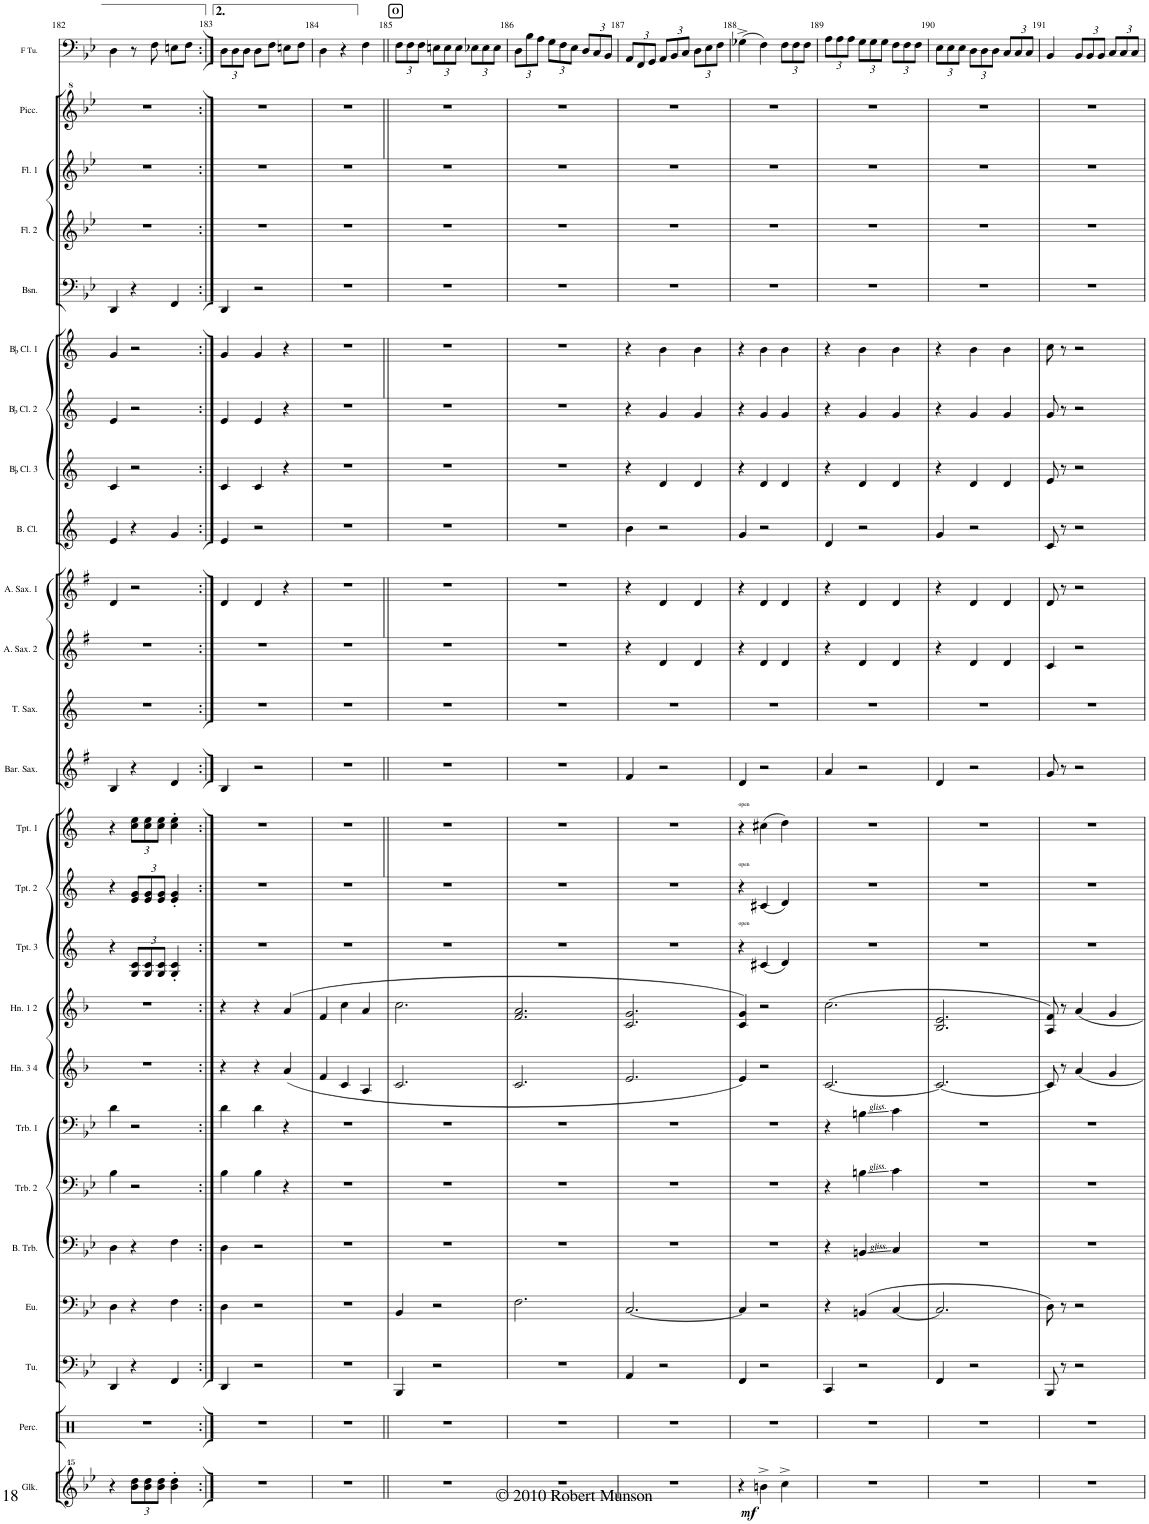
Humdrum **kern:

**kern	**dynam	**kern	**kern	**kern	**kern	**kern	**kern	**kern	**kern	**kern	**kern	**kern	**kern	**kern	**kern	**kern	**kern	**kern	**kern	**kern	**kern	**kern	**kern	**kern	**kern
*part25	*part25	*part24	*part23	*part22	*part21	*part20	*part19	*part18	*part17	*part16	*part15	*part14	*part13	*part12	*part11	*part10	*part9	*part8	*part7	*part6	*part5	*part4	*part3	*part2	*part1
*staff25	*staff25	*staff24	*staff23	*staff22	*staff21	*staff20	*staff19	*staff18	*staff17	*staff16	*staff15	*staff14	*staff13	*staff12	*staff11	*staff10	*staff9	*staff8	*staff7	*staff6	*staff5	*staff4	*staff3	*staff2	*staff1
*I"Glockenspiel	*	*I"Percussion	*I"Tuba	*I"Euphonium	*I"Bass Trombone	*I"Trombone 2	*I"Trombone 1	*I"Horn 3 4	*I"Horn 1 2	*I"BaccidentalFlat Trumpet 3	*I"BaccidentalFlat Trumpet 2	*I"BaccidentalFlat Trumpet 1	*I"Baritone Saxophone	*I"Tenor Saxophone	*I"Alto Saxophone 2	*I"Alto Saxophone 1	*I"Bass Clarinet	*I"BaccidentalFlat Clarinet 3	*I"BaccidentalFlat Clarinet 2	*I"BaccidentalFlat Clarinet 1	*I"Bassoon	*I"Flute 2	*I"Flute 1	*I"Piccolo	*I"Solo F Tuba
*I'Glk.	*	*I'Perc.	*I'Tu.	*I'Eu.	*I'B. Trb.	*I'Trb. 2	*I'Trb. 1	*I'Hn. 3 4	*I'Hn. 1 2	*I'Tpt. 3	*I'Tpt. 2	*I'Tpt. 1	*I'Bar. Sax.	*I'T. Sax.	*I'A. Sax. 2	*I'A. Sax. 1	*I'B. Cl.	*I'BaccidentalFlat Cl. 3	*I'BaccidentalFlat Cl. 2	*I'BaccidentalFlat Cl. 1	*I'Bsn.	*I'Fl. 2	*I'Fl. 1	*I'Picc.	*I'F Tu.
!!LO:PB:g=z
*clefG^^2	*	*clefX	*clefF4	*clefF4	*clefF4	*clefF4	*clefF4	*clefG2	*clefG2	*clefG2	*clefG2	*clefG2	*clefG2	*clefG2	*clefG2	*clefG2	*clefG2	*clefG2	*clefG2	*clefG2	*clefF4	*clefG2	*clefG2	*clefG^2	*clefF4
*	*	*	*	*	*	*	*	*Trd4c7	*Trd4c7	*Trd1c2	*Trd1c2	*Trd1c2	*Trd12c21	*Trd8c14	*Trd5c9	*Trd5c9	*Trd8c14	*Trd1c2	*Trd1c2	*Trd1c2	*	*	*	*Trd-7c-12	*
*k[b-e-]	*	*k[]	*k[b-e-]	*k[b-e-]	*k[b-e-]	*k[b-e-]	*k[b-e-]	*k[b-]	*k[b-]	*k[]	*k[]	*k[]	*k[f#]	*k[]	*k[f#]	*k[f#]	*k[]	*k[]	*k[]	*k[]	*k[b-e-]	*k[b-e-]	*k[b-e-]	*k[b-e-]	*k[b-e-]
*M3/4	*	*M3/4	*M3/4	*M3/4	*M3/4	*M3/4	*M3/4	*M3/4	*M3/4	*M3/4	*M3/4	*M3/4	*M3/4	*M3/4	*M3/4	*M3/4	*M3/4	*M3/4	*M3/4	*M3/4	*M3/4	*M3/4	*M3/4	*M3/4	*M3/4
=182	=182	=182	=182	=182	=182	=182	=182	=182	=182	=182	=182	=182	=182	=182	=182	=182	=182	=182	=182	=182	=182	=182	=182	=182	=182
4r	.	2.r	4DD/	4D\	4D\	4B-\	4d\	2.r	2.r	4r	4r	4r	4B/	2.r	2.r	4d/	4e/	4c/	4e/	4g/	4DD/	2.r	2.r	2.r	4D\
*Xbrackettup	*	*	*	*	*	*	*	*	*	*Xbrackettup	*Xbrackettup	*Xbrackettup	*	*	*	*	*	*	*	*	*	*	*	*	*
12bbb-\ 12dddd\L	.	.	4r	4r	4r	2r	2r	.	.	12G/ 12c/L	12e/ 12g/L	12cc\ 12ee\L	4r	.	.	2r	4r	2r	2r	2r	4r	.	.	.	8r
12bbb-\ 12dddd\	.	.	.	.	.	.	.	.	.	12G/ 12c/	12e/ 12g/	12cc\ 12ee\	.	.	.	.	.	.	.	.	.	.	.	.	.
.	.	.	.	.	.	.	.	.	.	.	.	.	.	.	.	.	.	.	.	.	.	.	.	.	8F\
12bbb-\ 12dddd\J	.	.	.	.	.	.	.	.	.	12G/ 12c/J	12e/ 12g/J	12cc\ 12ee\J	.	.	.	.	.	.	.	.	.	.	.	.	.
4bbb-\' 4dddd\'	.	.	4FF/	4F\	4F\	.	.	.	.	4G/' 4c/'	4e/' 4g/'	4cc\' 4ee\'	4d/	.	.	.	4g/	.	.	.	4FF/	.	.	.	8En\L
.	.	.	.	.	.	.	.	.	.	.	.	.	.	.	.	.	.	.	.	.	.	.	.	.	8F\J
=183:|!	=183:|!	=183:|!	=183:|!	=183:|!	=183:|!	=183:|!	=183:|!	=183:|!	=183:|!	=183:|!	=183:|!	=183:|!	=183:|!	=183:|!	=183:|!	=183:|!	=183:|!	=183:|!	=183:|!	=183:|!	=183:|!	=183:|!	=183:|!	=183:|!	=183:|!
*	*	*	*	*	*	*	*	*	*	*	*	*	*	*	*	*	*	*	*	*	*	*	*	*	*Xbrackettup
2.r	.	2.r	4DD/	4D\	4D\	4B-\	4d\	4r	4r	2.r	2.r	2.r	4B/	2.r	2.r	4d/	4e/	4c/	4e/	4g/	4DD/	2.r	2.r	2.r	12D\L
.	.	.	.	.	.	.	.	.	.	.	.	.	.	.	.	.	.	.	.	.	.	.	.	.	12D\
.	.	.	.	.	.	.	.	.	.	.	.	.	.	.	.	.	.	.	.	.	.	.	.	.	12D\J
.	.	.	2r	2r	2r	4B-\	4d\	4r	4r	.	.	.	2r	.	.	4d/	2r	4c/	4e/	4g/	2r	.	.	.	8D\L
.	.	.	.	.	.	.	.	.	.	.	.	.	.	.	.	.	.	.	.	.	.	.	.	.	8F\J
.	.	.	.	.	.	4r	4r	(4a/	(4a/	.	.	.	.	.	.	4r	.	4r	4r	4r	.	.	.	.	8En\L
.	.	.	.	.	.	.	.	.	.	.	.	.	.	.	.	.	.	.	.	.	.	.	.	.	8F\J
=184	=184	=184	=184	=184	=184	=184	=184	=184	=184	=184	=184	=184	=184	=184	=184	=184	=184	=184	=184	=184	=184	=184	=184	=184	=184
2.r	.	2.r	2.r	2.r	2.r	2.r	2.r	4f/	4f/	2.r	2.r	2.r	2.r	2.r	2.r	2.r	2.r	2.r	2.r	2.r	2.r	2.r	2.r	2.r	4D\
.	.	.	.	.	.	.	.	4c/	4cc\	.	.	.	.	.	.	.	.	.	.	.	.	.	.	.	4r
.	.	.	.	.	.	.	.	4A/	4a/	.	.	.	.	.	.	.	.	.	.	.	.	.	.	.	4F\
=185||	=185||	=185||	=185||	=185||	=185||	=185||	=185||	=185||	=185||	=185||	=185||	=185||	=185||	=185||	=185||	=185||	=185||	=185||	=185||	=185||	=185||	=185||	=185||	=185||	=185||
!	!	!	!	!	!	!	!	!	!	!	!	!	!	!	!	!	!	!	!	!	!	!	!	!	!LO:TX:a:B:t=O
2.r	.	2.r	4BBB-/	4BB-/	2.r	2.r	2.r	2.c/	2.cc\	2.r	2.r	2.r	2.r	2.r	2.r	2.r	2.r	2.r	2.r	2.r	2.r	2.r	2.r	2.r	12F\L
.	.	.	.	.	.	.	.	.	.	.	.	.	.	.	.	.	.	.	.	.	.	.	.	.	12F\
.	.	.	.	.	.	.	.	.	.	.	.	.	.	.	.	.	.	.	.	.	.	.	.	.	12F\J
.	.	.	2r	2r	.	.	.	.	.	.	.	.	.	.	.	.	.	.	.	.	.	.	.	.	12En\L
.	.	.	.	.	.	.	.	.	.	.	.	.	.	.	.	.	.	.	.	.	.	.	.	.	12E\
.	.	.	.	.	.	.	.	.	.	.	.	.	.	.	.	.	.	.	.	.	.	.	.	.	12E\J
.	.	.	.	.	.	.	.	.	.	.	.	.	.	.	.	.	.	.	.	.	.	.	.	.	12E-X\L
.	.	.	.	.	.	.	.	.	.	.	.	.	.	.	.	.	.	.	.	.	.	.	.	.	12E-\
.	.	.	.	.	.	.	.	.	.	.	.	.	.	.	.	.	.	.	.	.	.	.	.	.	12E-\J
=186	=186	=186	=186	=186	=186	=186	=186	=186	=186	=186	=186	=186	=186	=186	=186	=186	=186	=186	=186	=186	=186	=186	=186	=186	=186
2.r	.	2.r	2.r	2.F\	2.r	2.r	2.r	2.c/	2.f/ 2.a/	2.r	2.r	2.r	2.r	2.r	2.r	2.r	2.r	2.r	2.r	2.r	2.r	2.r	2.r	2.r	12D\L
.	.	.	.	.	.	.	.	.	.	.	.	.	.	.	.	.	.	.	.	.	.	.	.	.	12B-\
.	.	.	.	.	.	.	.	.	.	.	.	.	.	.	.	.	.	.	.	.	.	.	.	.	12A\J
.	.	.	.	.	.	.	.	.	.	.	.	.	.	.	.	.	.	.	.	.	.	.	.	.	12G\L
.	.	.	.	.	.	.	.	.	.	.	.	.	.	.	.	.	.	.	.	.	.	.	.	.	12F\
.	.	.	.	.	.	.	.	.	.	.	.	.	.	.	.	.	.	.	.	.	.	.	.	.	12E-\J
.	.	.	.	.	.	.	.	.	.	.	.	.	.	.	.	.	.	.	.	.	.	.	.	.	12D/L
.	.	.	.	.	.	.	.	.	.	.	.	.	.	.	.	.	.	.	.	.	.	.	.	.	12C/
.	.	.	.	.	.	.	.	.	.	.	.	.	.	.	.	.	.	.	.	.	.	.	.	.	12BB-/J
=187	=187	=187	=187	=187	=187	=187	=187	=187	=187	=187	=187	=187	=187	=187	=187	=187	=187	=187	=187	=187	=187	=187	=187	=187	=187
2.r	.	2.r	4AA/	[2.C/	2.r	2.r	2.r	2.e/	2.c/ 2.g/	2.r	2.r	2.r	4f#/	2.r	4r	4r	4b\	4r	4r	4r	2.r	2.r	2.r	2.r	12AA/L
.	.	.	.	.	.	.	.	.	.	.	.	.	.	.	.	.	.	.	.	.	.	.	.	.	12FF/
.	.	.	.	.	.	.	.	.	.	.	.	.	.	.	.	.	.	.	.	.	.	.	.	.	12GG/J
.	.	.	2r	.	.	.	.	.	.	.	.	.	2r	.	4d/	4d/	2r	4d/	4g/	4b\	.	.	.	.	12AA/L
.	.	.	.	.	.	.	.	.	.	.	.	.	.	.	.	.	.	.	.	.	.	.	.	.	12BB-/
.	.	.	.	.	.	.	.	.	.	.	.	.	.	.	.	.	.	.	.	.	.	.	.	.	12C/J
.	.	.	.	.	.	.	.	.	.	.	.	.	.	.	4d/	4d/	.	4d/	4g/	4b\	.	.	.	.	12D\L
.	.	.	.	.	.	.	.	.	.	.	.	.	.	.	.	.	.	.	.	.	.	.	.	.	12E-\
.	.	.	.	.	.	.	.	.	.	.	.	.	.	.	.	.	.	.	.	.	.	.	.	.	12F\J
=188	=188	=188	=188	=188	=188	=188	=188	=188	=188	=188	=188	=188	=188	=188	=188	=188	=188	=188	=188	=188	=188	=188	=188	=188	=188
!	!	!	!	!	!	!	!	!	!	!	!	!LO:TX:a:t=open	!	!	!	!	!	!	!	!	!	!	!	!	!
!	!	!	!	!	!	!	!	!	!	!	!LO:TX:a:t=open	!	!	!	!	!	!	!	!	!	!	!	!	!	!
!	!	!	!	!	!	!	!	!	!	!LO:TX:a:t=open	!	!	!	!	!	!	!	!	!	!	!	!	!	!	!
4r	.	2.r	4FF/	4C/]	2.r	2.r	2.r	4e/)	4c/ 4g/)	4r	4r	4r	4d/	2.r	4r	4r	4g/	4r	4r	4r	2.r	2.r	2.r	2.r	(4G-X^\
!	!LO:DY:b	!	!	!	!	!	!	!	!	!	!	!	!	!	!	!	!	!	!	!	!	!	!	!	!
4bbbn^\	mf	.	2r	2r	.	.	.	2r	2r	(4c#X/	(4c#X/	(4cc#X\	2r	.	4d/	4d/	2r	4d/	4g/	4b\	.	.	.	.	4F\)
4cccc^\	.	.	.	.	.	.	.	.	.	4d/)	4d/)	4dd\)	.	.	4d/	4d/	.	4d/	4g/	4b\	.	.	.	.	12F\L
.	.	.	.	.	.	.	.	.	.	.	.	.	.	.	.	.	.	.	.	.	.	.	.	.	12F\
.	.	.	.	.	.	.	.	.	.	.	.	.	.	.	.	.	.	.	.	.	.	.	.	.	12F\J
=189	=189	=189	=189	=189	=189	=189	=189	=189	=189	=189	=189	=189	=189	=189	=189	=189	=189	=189	=189	=189	=189	=189	=189	=189	=189
2.r	.	2.r	4CC/	4r	4r	4r	4r	[2.c/	(2.cc\	2.r	2.r	2.r	4a/	2.r	4r	4r	4d/	4r	4r	4r	2.r	2.r	2.r	2.r	12A\L
.	.	.	.	.	.	.	.	.	.	.	.	.	.	.	.	.	.	.	.	.	.	.	.	.	12A\
.	.	.	.	.	.	.	.	.	.	.	.	.	.	.	.	.	.	.	.	.	.	.	.	.	12A\J
.	.	.	2r	(4BBn/	4BBn/	4Bn\	4Bn\	.	.	.	.	.	2r	.	4d/	4d/	2r	4d/	4g/	4b\	.	.	.	.	12G\L
.	.	.	.	.	.	.	.	.	.	.	.	.	.	.	.	.	.	.	.	.	.	.	.	.	12G\
.	.	.	.	.	.	.	.	.	.	.	.	.	.	.	.	.	.	.	.	.	.	.	.	.	12G\J
.	.	.	.	[4C/	4C/	4c\	4c\	.	.	.	.	.	.	.	4d/	4d/	.	4d/	4g/	4b\	.	.	.	.	12F\L
.	.	.	.	.	.	.	.	.	.	.	.	.	.	.	.	.	.	.	.	.	.	.	.	.	12F\
.	.	.	.	.	.	.	.	.	.	.	.	.	.	.	.	.	.	.	.	.	.	.	.	.	12F\J
=190	=190	=190	=190	=190	=190	=190	=190	=190	=190	=190	=190	=190	=190	=190	=190	=190	=190	=190	=190	=190	=190	=190	=190	=190	=190
2.r	.	2.r	4FF/	2.C/]	2.r	2.r	2.r	2.c/_	2.B-/ 2.e/	2.r	2.r	2.r	4d/	2.r	4r	4r	4g/	4r	4r	4r	2.r	2.r	2.r	2.r	12E-\L
.	.	.	.	.	.	.	.	.	.	.	.	.	.	.	.	.	.	.	.	.	.	.	.	.	12E-\
.	.	.	.	.	.	.	.	.	.	.	.	.	.	.	.	.	.	.	.	.	.	.	.	.	12E-\J
.	.	.	2r	.	.	.	.	.	.	.	.	.	2r	.	4d/	4d/	2r	4d/	4g/	4b\	.	.	.	.	12D\L
.	.	.	.	.	.	.	.	.	.	.	.	.	.	.	.	.	.	.	.	.	.	.	.	.	12D\
.	.	.	.	.	.	.	.	.	.	.	.	.	.	.	.	.	.	.	.	.	.	.	.	.	12D\J
.	.	.	.	.	.	.	.	.	.	.	.	.	.	.	4d/	4d/	.	4d/	4g/	4b\	.	.	.	.	12C/L
.	.	.	.	.	.	.	.	.	.	.	.	.	.	.	.	.	.	.	.	.	.	.	.	.	12C/
.	.	.	.	.	.	.	.	.	.	.	.	.	.	.	.	.	.	.	.	.	.	.	.	.	12C/J
=191	=191	=191	=191	=191	=191	=191	=191	=191	=191	=191	=191	=191	=191	=191	=191	=191	=191	=191	=191	=191	=191	=191	=191	=191	=191
2.r	.	2.r	8BBB-/	8D\)	2.r	2.r	2.r	8c/]	8A/ 8f/)	2.r	2.r	2.r	8g/	2.r	4c/	8d/	8c/	8e/	8g/	8cc\	2.r	2.r	2.r	2.r	4BB-/
.	.	.	8r	8r	.	.	.	8r	8r	.	.	.	8r	.	.	8r	8r	8r	8r	8r	.	.	.	.	.
.	.	.	2r	2r	.	.	.	4a/	4a/	.	.	.	2r	.	2r	2r	2r	2r	2r	2r	.	.	.	.	12BB-/L
.	.	.	.	.	.	.	.	.	.	.	.	.	.	.	.	.	.	.	.	.	.	.	.	.	12BB-/
.	.	.	.	.	.	.	.	.	.	.	.	.	.	.	.	.	.	.	.	.	.	.	.	.	12BB-/J
.	.	.	.	.	.	.	.	4g/	4g/	.	.	.	.	.	.	.	.	.	.	.	.	.	.	.	12C/L
.	.	.	.	.	.	.	.	.	.	.	.	.	.	.	.	.	.	.	.	.	.	.	.	.	12C/
.	.	.	.	.	.	.	.	.	.	.	.	.	.	.	.	.	.	.	.	.	.	.	.	.	12C/J
=	=	=	=	=	=	=	=	=	=	=	=	=	=	=	=	=	=	=	=	=	=	=	=	=	=
*-	*-	*-	*-	*-	*-	*-	*-	*-	*-	*-	*-	*-	*-	*-	*-	*-	*-	*-	*-	*-	*-	*-	*-	*-	*-
